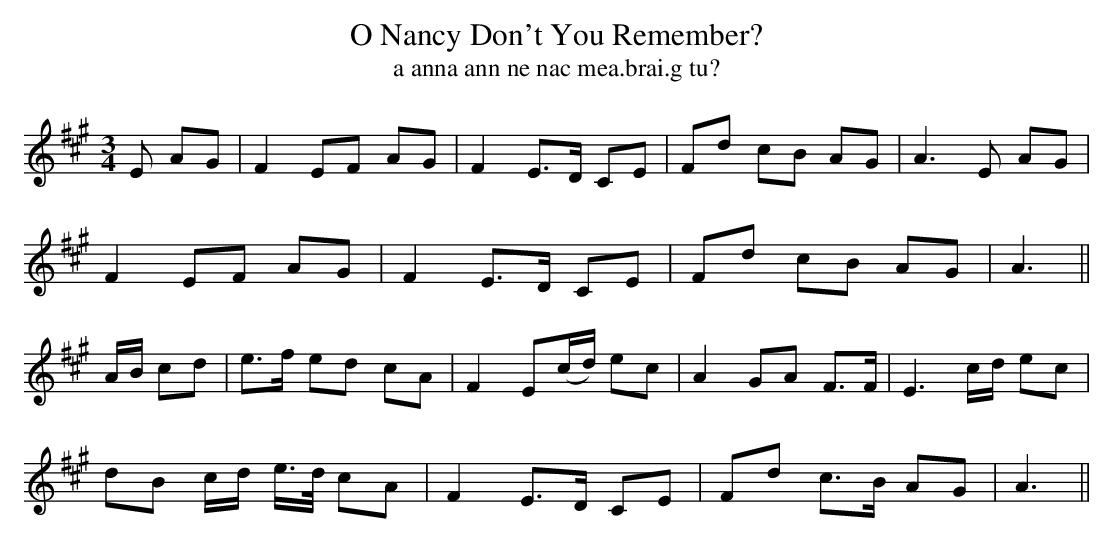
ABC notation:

X:1
T: O Nancy Don't You Remember?
T: a anna ann ne nac mea.brai.g tu?
M: 3/4
L: 1/8
K: A
E AG|F2 EF AG|F2E>D CE|Fd cB AG|A3 E AG|
F2 EF AG|F2 E>D CE|Fd cB AG|A3||
A/B/ cd|e>f ed cA|F2 E(c/d/) ec|A2 GA F>F|E3 c/d/ ec|
dB c/d/ e3/4d/4 cA|F2 E>D CE|Fd c>B AG|A3||
